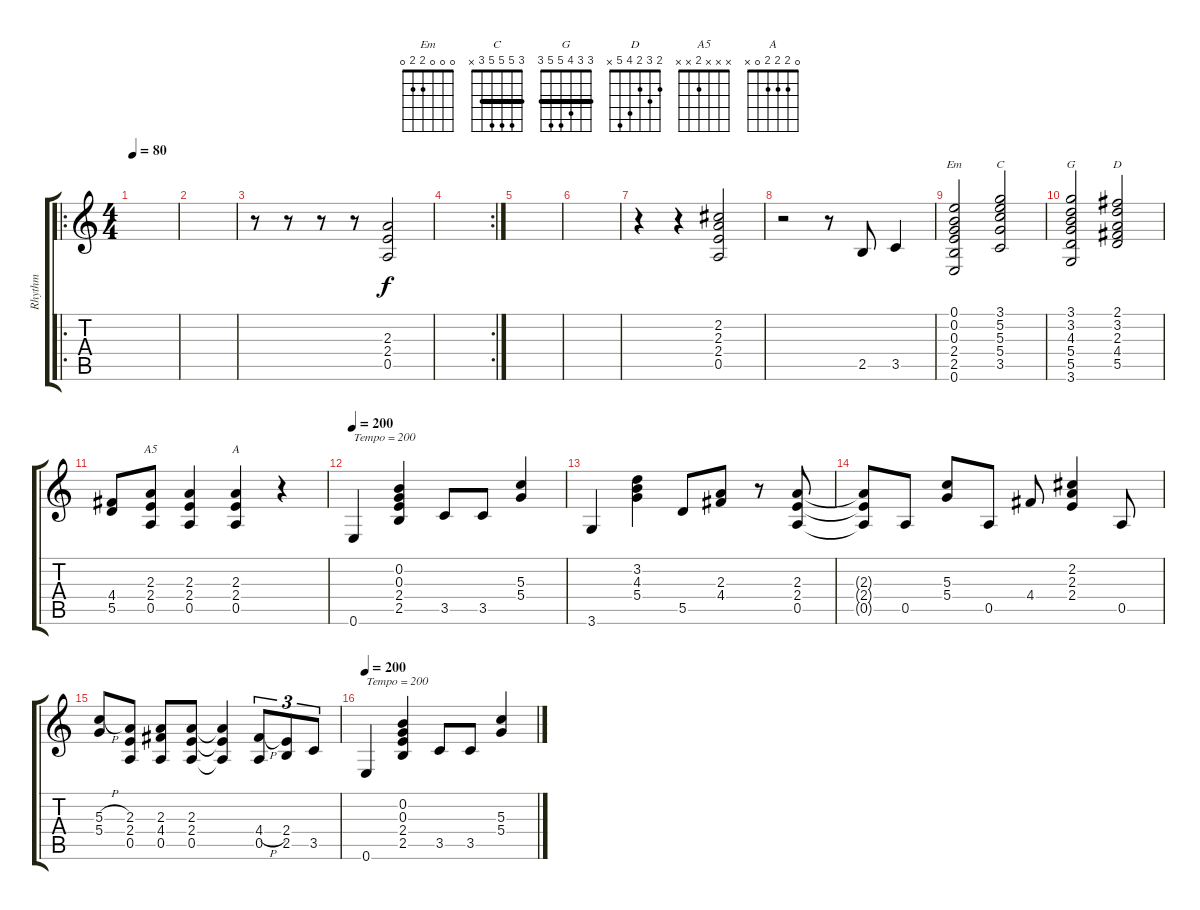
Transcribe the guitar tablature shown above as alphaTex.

\track ("Rhythm" "Rhythm") {instrument distortionguitar}
\staff {score tabs}
\tuning (E4 B3 G3 D3 A2 E2) {hide}
\chord ("Em" 0 0 0 2 2 0)
\chord ("C" 3 5 5 5 3 x) {barre 3}
\chord ("G" 3 3 4 5 5 3) {barre 3}
\chord ("D" 2 3 2 4 5 x)
\chord ("A5" x x x 2 x x)
\chord ("A" 0 2 2 2 0 x)
\ro
\ts (4 4)
\tempo 80
\clef g2
\ks c
|
|
r.8 r.8 r.8 r.8 (2.3 2.4 0.5).2 |
\rc 2
|
|
|
r.4 r.4 (2.2 2.3 2.4 0.5).2 |
r.2 r.8 2.5.8 3.5.4 |
(0.1 0.2 0.3 2.4 2.5 0.6).2{ch "Em"} (3.1 5.2 5.3 5.4 3.5).2{ch "C"} |
(3.1 3.2 4.3 5.4 5.5 3.6).2{ch "G"} (2.1 3.2 2.3 4.4 5.5).2{ch "D"} |
(4.4 5.5).8 (2.3 2.4 0.5).8{ch "A5"} (2.3 2.4 0.5).4 (2.3 2.4 0.5).4{ch "A"} r.4 |
\tempo 200
0.6.4{txt "Tempo = 200"} (0.2 0.3 2.4 2.5).4 3.5.8 3.5.8 (5.3 5.4).4 |
3.6.4 (3.2 4.3 5.4).4 5.5.8 (2.3 4.4).8 r.8 (2.3 2.4 0.5).8 |
(2.3{t} 2.4{t} 0.5{t}).8 0.5.8 (5.3 5.4).8 0.5.8 4.4.8 (2.2 2.3 2.4).4 0.5.8 |
(5.3{h} 5.4).8 (2.3 2.4 0.5).8 (2.3 4.4 0.5).8 (2.3 2.4 0.5).8 (2.3{t} 2.4{t} 0.5{t}).4 (4.4{h} 0.5).8{tu (3 2)} (2.4 2.5).8{tu (3 2)} 3.5.8{tu (3 2)} |
\tempo 200
0.6.4{txt "Tempo = 200"} (0.2 0.3 2.4 2.5).4 3.5.8 3.5.8 (5.3 5.4).4
